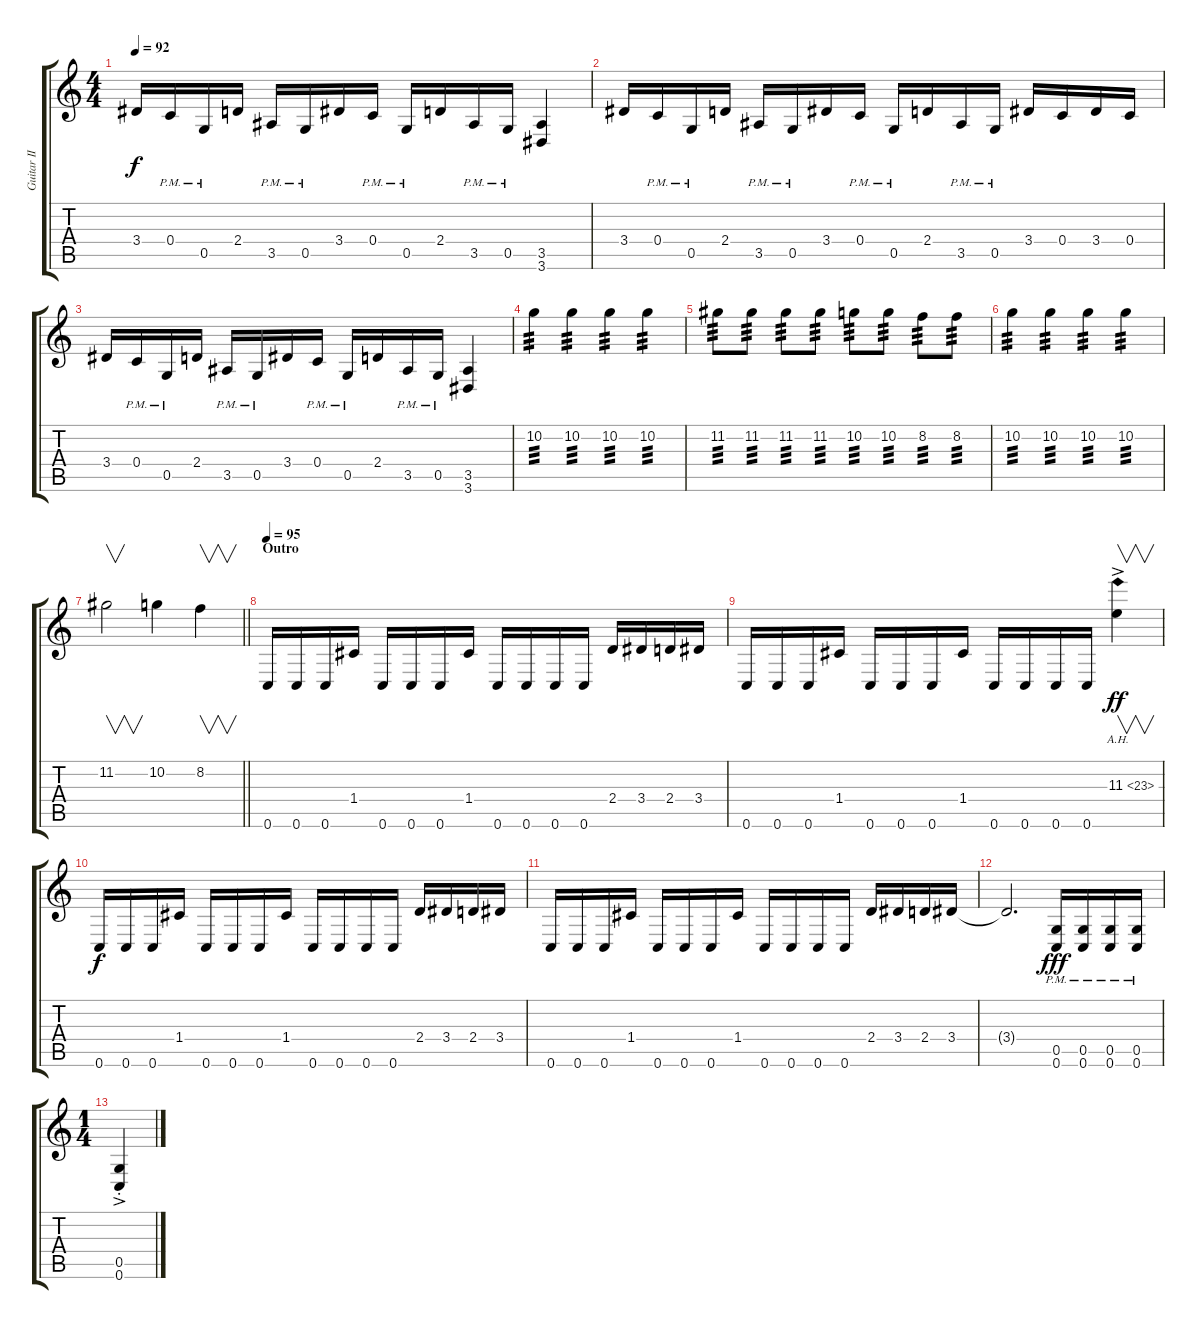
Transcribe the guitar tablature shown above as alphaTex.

\track ("Guitar II" "Guitar II") {solo instrument distortionguitar}
\staff {score tabs}
\tuning (D4 A3 F3 C3 G2 C2) {hide}
\ts (4 4)
\tempo 92
\clef g2
\ks c
3.4.16{dy f} 0.4{pm}.16 0.5{pm}.16 2.4.16 3.5{pm}.16 0.5{pm}.16 3.4.16 0.4{pm}.16 0.5{pm}.16 2.4.16 3.5{pm}.16 0.5{pm}.16 (3.5 3.6).4 |
3.4.16 0.4{pm}.16 0.5{pm}.16 2.4.16 3.5{pm}.16 0.5{pm}.16 3.4.16 0.4{pm}.16 0.5{pm}.16 2.4.16 3.5{pm}.16 0.5{pm}.16 3.4.16 0.4.16 3.4.16 0.4.16 |
3.4.16 0.4{pm}.16 0.5{pm}.16 2.4.16 3.5{pm}.16 0.5{pm}.16 3.4.16 0.4{pm}.16 0.5{pm}.16 2.4.16 3.5{pm}.16 0.5{pm}.16 (3.5 3.6).4 |
10.2.4{tp 3} 10.2.4{tp 3} 10.2.4{tp 3} 10.2.4{tp 3} |
11.2.8{tp 3} 11.2.8{tp 3} 11.2.8{tp 3} 11.2.8{tp 3} 10.2.8{tp 3} 10.2.8{tp 3} 8.2.8{tp 3} 8.2.8{tp 3} |
10.2.4{tp 3} 10.2.4{tp 3} 10.2.4{tp 3} 10.2.4{tp 3} |
\barLineRight lightlight
11.2.2{v} 10.2.4 8.2.4{v} |
\section ("" "Outro")
\tempo 95
0.6.16 0.6.16 0.6.16 1.4.16 0.6.16 0.6.16 0.6.16 1.4.16 0.6.16 0.6.16 0.6.16 0.6.16 2.4.16 3.4.16 2.4.16 3.4.16 |
0.6.16 0.6.16 0.6.16 1.4.16 0.6.16 0.6.16 0.6.16 1.4.16 0.6.16 0.6.16 0.6.16 0.6.16 11.3{ah 12 ac}.4{v dy ff} |
0.6.16{dy f} 0.6.16 0.6.16 1.4.16 0.6.16 0.6.16 0.6.16 1.4.16 0.6.16 0.6.16 0.6.16 0.6.16 2.4.16 3.4.16 2.4.16 3.4.16 |
0.6.16 0.6.16 0.6.16 1.4.16 0.6.16 0.6.16 0.6.16 1.4.16 0.6.16 0.6.16 0.6.16 0.6.16 2.4.16 3.4.16 2.4.16 3.4.16 |
3.4{t}.2{d} (0.5{pm} 0.6{pm}).16{dy fff} (0.5{pm} 0.6{pm}).16 (0.5{pm} 0.6{pm}).16 (0.5{pm} 0.6{pm}).16 |
\ts (1 4)
(0.5{st} 0.6{ac st}).4
